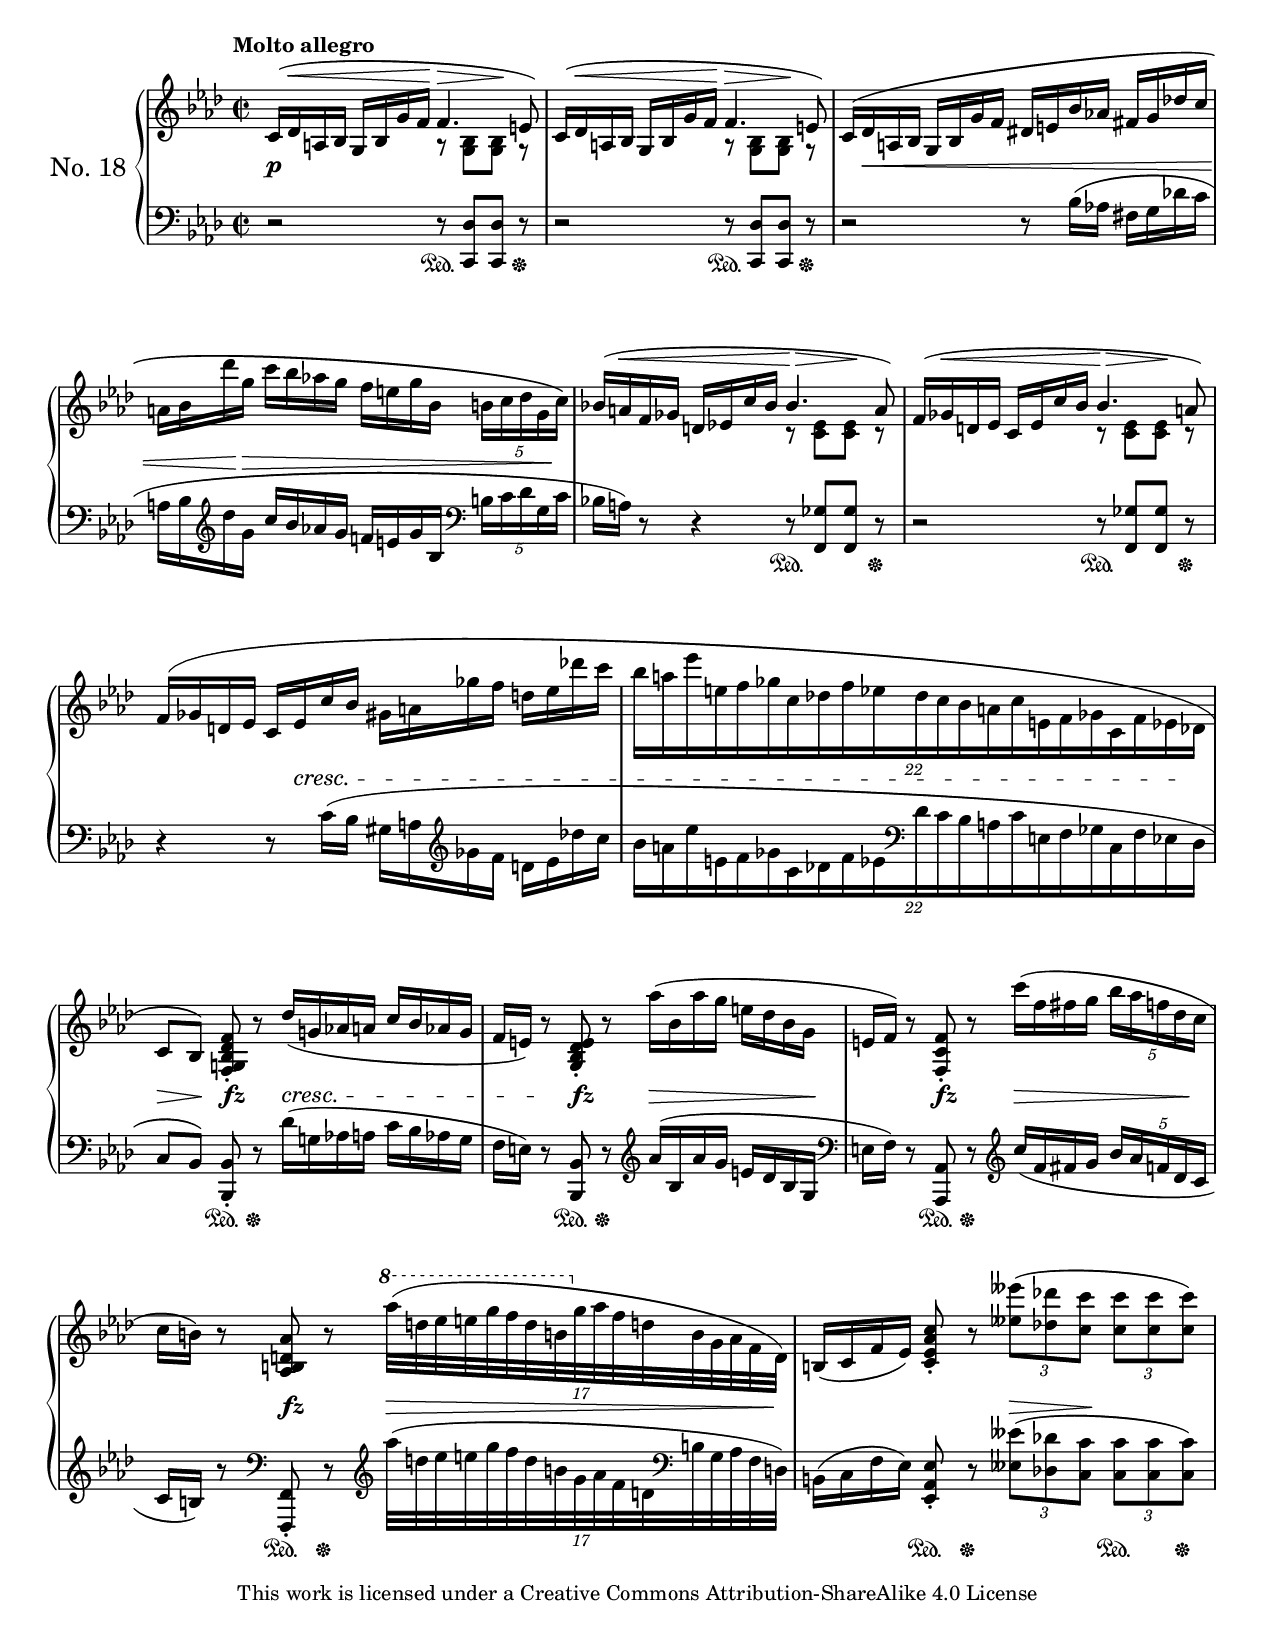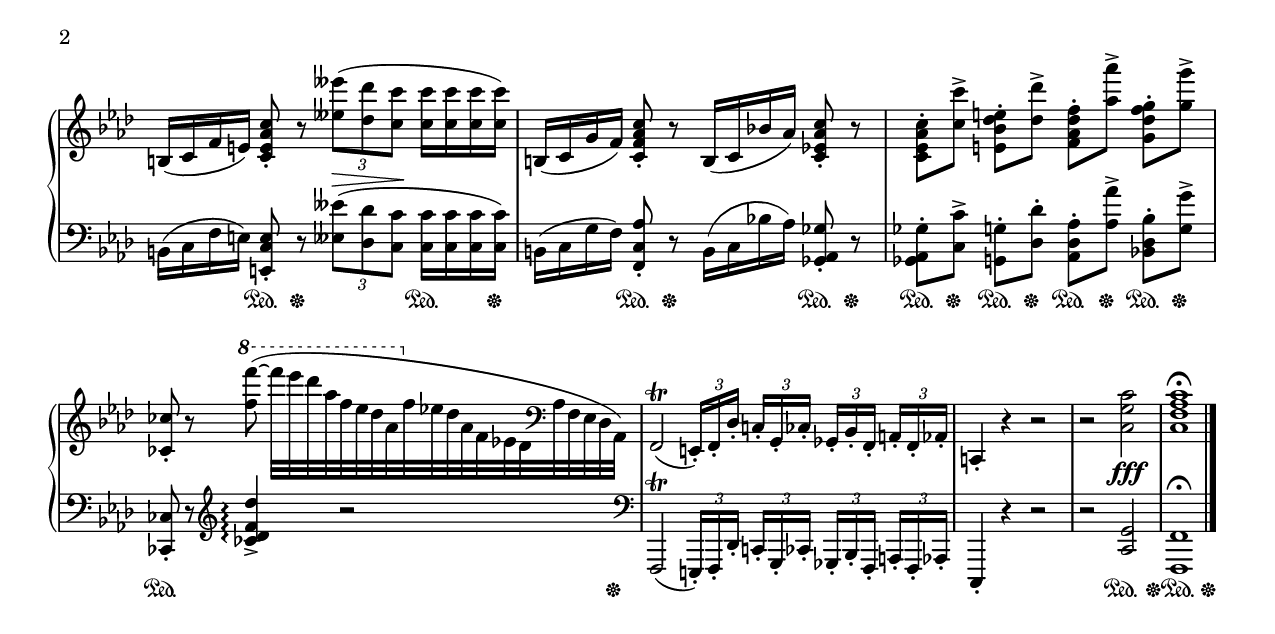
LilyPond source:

\version "2.22.2"

\include "includes/header-paper.ily"
%...+....1....+....2....+....3....+....4....+....5....+....6....+....7....+....

\version "2.22.2"
\language "english"

\include "global-variables.ily"

%%% Positions and shapes %%%

slurPositionA = \tweak positions #'(4 . 4) \etc
slurPositionB = \tweak positions #'(5 . 5) \etc

%%% Music %%%

global = {
  \time 2/2
  \key f \minor
  \accidentalStyle piano
  
  % Group sixteenth notes by fours
  \set Timing.beamExceptions = #'()
  \set Timing.baseMoment = #(ly:make-moment 1/4)
  \set Timing.beatStructure = 1,1,1,1
}


rightHand = \relative {
  \clef treble
  \global
  \set Score.tempoHideNote = ##t 
  \tempo "Molto allegro" 4 = 92
  
  c'16-\slurPositionA ^( \dynamicInsideSlur df^\< a bf  g bf g' f\!  
    << 
      << { \dynamicInsideSlur f4. e8) } { s4^\> s16\! s s8 } >>
      \new Voice { \voiceTwo r8 <g, bf>[ q] r  } 
    >> |
  c16-\slurPositionA ^( \dynamicInsideSlur df^\< a bf  g bf g' f\!  
    << 
      << { \dynamicInsideSlur f4. e8) } { s4^\> s16\! s s8 } >>
      \new Voice { \voiceTwo r8 <g, bf>[ q] r  } 
    >> |
  c16^\( df a bf  g bf g' f  ds e bf' af  fs g df' c |
  a16 bf df' g,  c bf af g  f e g bf,  \tuplet 5/4 { b16 c df g, c\) } |
  bf16-\slurPositionB ^( \dynamicInsideSlur a^\< f gf  d ef c' bf \stemUp
    << 
      << { \dynamicInsideSlur bf4. a8) } { s4^\> s16\! s s8 } >>
      \new Voice { \voiceTwo r8 <c, ef>[ q] r  } 
    >> \stemNeutral |
  f16-\slurPositionB ^( \dynamicInsideSlur gf^\< d ef  c ef c' bf \stemUp
    << 
      << { \dynamicInsideSlur bf4. a8) } { s4^\> s16\! s s8 } >>
      \new Voice { \voiceTwo r8 <c, ef>[ q] r  } 
    >> \stemNeutral |
  f16( gf d ef  c ef c' bf  gs a gf' f  d ef df' c |
  \tuplet 22/16 { bf[ a ef' e, f gf c, df f ef df c bf a c e, f gf 
    c, f ef df] } |
  
  \barNumberCheck 9
  c8 bf) <f g bf df f>-. r  df''16( g, af a  c bf af g |
  f16 e) r8 <g, bf df e>-. r  af''16( bf, af' g  e df bf g |
  e16 f) r8 <f, c' f>-. r  c'''16( f, fs g \tuplet 5/4 { bf af f df c } |
  c16 b) r8 <af, b d af'> r \tuplet 17/16 { \ottava 1 af'''32( d, ef e g f d b 
    \ottava 0 g af f d b g af f d) } |
  b16( c f ef) <c ef af c>8-. r \tuplet 3/2 4 { <eff' eff'>( <df df'> <c c'> 
    q q q) } |
  b,16( c f e) <c e af c>8-. r \tuplet 3/2 { <eff' eff'>( <df df'> <c c'> }
    q16 q q q) |
  b,16( c g' f) <c f af c>8-. r b16( c bf' af) <c, ef af c>8-. r |
  <c ef af c>8-. <c' c'>-> <e, bf' df e>-. <df' df'>-> <f, af df f>-.
    <af' af'>-> <g, df' f g>-. <g' g'>-> |
    
  \barNumberCheck 17
  <cf,, cf'>8-. r \ottava 1 <f'' f'>(~ f'32[ ef df af  f ef df af  \ottava 0
    f ef df af  f ef df \clef bass af  f ef df af]) |
  \tag midi { 
    \repeat unfold 8 { f32 g } \tuplet 3/2 { e16 f df'  c g cf  gf bf f
      a f af } |
  }
  \tag layout { 
    f2(\trill \tuplet 3/2 8 { e16-.)[ f-. df'-.]  c-.[ g-. cf-.]
      gf-.[ bf-. f-.]  a-.[ f-. af-.] } |
  } 
  c,4-. r r2 |
  r2 <c' g' c> |
  <c f af c>1\fermata |
  \bar "|."
}

leftHand = \relative {
  \clef bass
  \global

  r2 r8 <c, df'>[ q] r |
  r2 r8 <c df'>[ q] r |
  r2 r8 bf''16( af  fs g df' c |
  a16 bf \clef treble df' g,  c bf af g  f e g bf,  
    \clef bass \tuplet 5/4 { b16 c df g, c } |
  bf16 a) r8 r4 r8 <f, gf'>[ q] r |
  r2 r8 <f gf'>[ q] r |
  r4 r8 c''16( bf  gs a \clef treble gf' f  \stemDown d ef df' c |
  \tuplet 22/16 { bf[ a ef' e, f gf c, df f ef \clef bass df c bf a c e, f gf 
    c, f ef df] } \stemNeutral |
  
  \barNumberCheck 9
  c8 bf) <bf, bf'>-. r  df''16( g, af a  c bf af g |
  f16 e) r8 <bf, bf'> r  \clef treble af'''16( bf, af' g  e df bf g |
  \clef bass e16 f) r8 <af,, af'> r \clef treble c'''16( f, fs g 
    \tuplet 5/4 { bf af f df c } |
  c16 b) r8 \clef bass <f,, f'>-. r \clef treble \tuplet 17/16 { af''''32( d, 
    ef e g f d b g af f d \clef bass b g af f d) } |
  b16( c f ef) <ef, af ef'>8-. r \tuplet 3/2 4 { <eff' eff'>( <df df'> <c c'> 
    q q q) } |
  b16( c f e) <e, c' e>8-. r \tuplet 3/2 { <eff' eff'>( <df df'> <c c'> }
    q16 q q q) |
  b16( c g' f) <f, c' af'>8-. r b16( c bf' af) <gf, af gf'>8-. r |
  <gf af gf'>8-. <c c'>-> <g g'>-. <df' df'>-. <af df af'>-. <af' af'>->
    <bf, df bf'>-. <g' g'>-> |
    
  \barNumberCheck 17
  <cf,, cf'>8-. r \clef treble <cf'' df f df'>4->\arpeggio r2 |
  \tag midi { 
    \repeat unfold 8 { f32 g } \tuplet 3/2 { e16 f df'  c g cf  gf bf f  
      a f af } |
  }
  \tag layout { 
    \clef bass f,,,2(\trill \tuplet 3/2 8 { e16-.)[ f-. df'-.]  c-.[ g-. cf-.]
      gf-.[ bf-. f-.]  a-.[ f-. af-.] } |
  }
  c,4-. r r2 |
  r2 <c' g'> |
  <f, f'>1\fermata |
}

dynamics = {
  s1\p |
  s1 |
  s16 s\< s8 s2. |
  s8 s16\! s\> s2 s8. s16\! |
  s1 * 2 |
  s4 s16 s\cresc s8 s2 |
  s2... s16\! |
  
  \barNumberCheck 9
  s8\> s\! s4\fz s2\cresc |
  s8 s\! s4\fz s\> s8. s16\! |
  s4 s\fz s\> s8. s16\! |
  s4 s\fz s\> s8.. s32\! |
  s2 \tuplet 3/2 { s4\> s8\! } s4 |
  s2 \tuplet 3/2 { s4\> s8\! } s4 |
  s1 * 2 |
  
  \barNumberCheck 17 
  s1 * 3 |
  s2 s\fff |
  s1 |
}

pedal = {
  s2 s4.\sustainOn s8\sustainOff |
  s2 s4.\sustainOn s8\sustainOff |
  s1 * 2 |
  s2 s4.\sustainOn s8\sustainOff |
  s2 s4.\sustainOn s8\sustainOff |
  s1 * 2 |
  
  \barNumberCheck 9
  \repeat unfold 4 { s4 s8\sustainOn s\sustainOff s2 | }
  s4 s8\sustainOn s\sustainOff s4 \tuplet 3/2 { s4\sustainOn s8\sustainOff } |
  s4 s8\sustainOn s\sustainOff s4 s8.\sustainOn s16\sustainOff |
  s4 s8\sustainOn s\sustainOff s4 s8\sustainOn s\sustainOff |
  s8\sustainOn s\sustainOff s8\sustainOn s\sustainOff s8\sustainOn s\sustainOff
    s8\sustainOn s\sustainOff |
  
  \barNumberCheck 17
  s2....\sustainOn s32\sustainOff |
  s1 * 2 |
  s2 s\sustainOn |
  s2..\sustainOff\sustainOn s8\sustainOff |
}

preludeEighteenMusic = \score { 
  \keepWithTag #'layout
  \new PianoStaff \with { 
    instrumentName = \markup \huge "No. 18"
  } <<
    \new Staff = "upper" \rightHand
    \new Dynamics \dynamics
    \new Staff = "lower" \leftHand
    \new Dynamics \pedal
  >>
  \layout {}
}

preludeEighteenMidi = \book {
  \bookOutputName "prelude-op28-no18"
  \score { 
    \keepWithTag #'midi
    <<
      \new Staff = "upper" << \rightHand \dynamics \pedal >> 
      \new Staff = "lower" << \leftHand \dynamics \pedal >> 
    >>
    \midi {}
  }
}


\paper {
  ragged-last-bottom = ##t
  min-systems-per-page = 0
  system-system-spacing =
    #'((basic-distance . 12) 
       (minimum-distance . 8)
       (padding . 1)
       (stretchability . 60))
}

\preludeEighteenMusic
\preludeEighteenMidi
